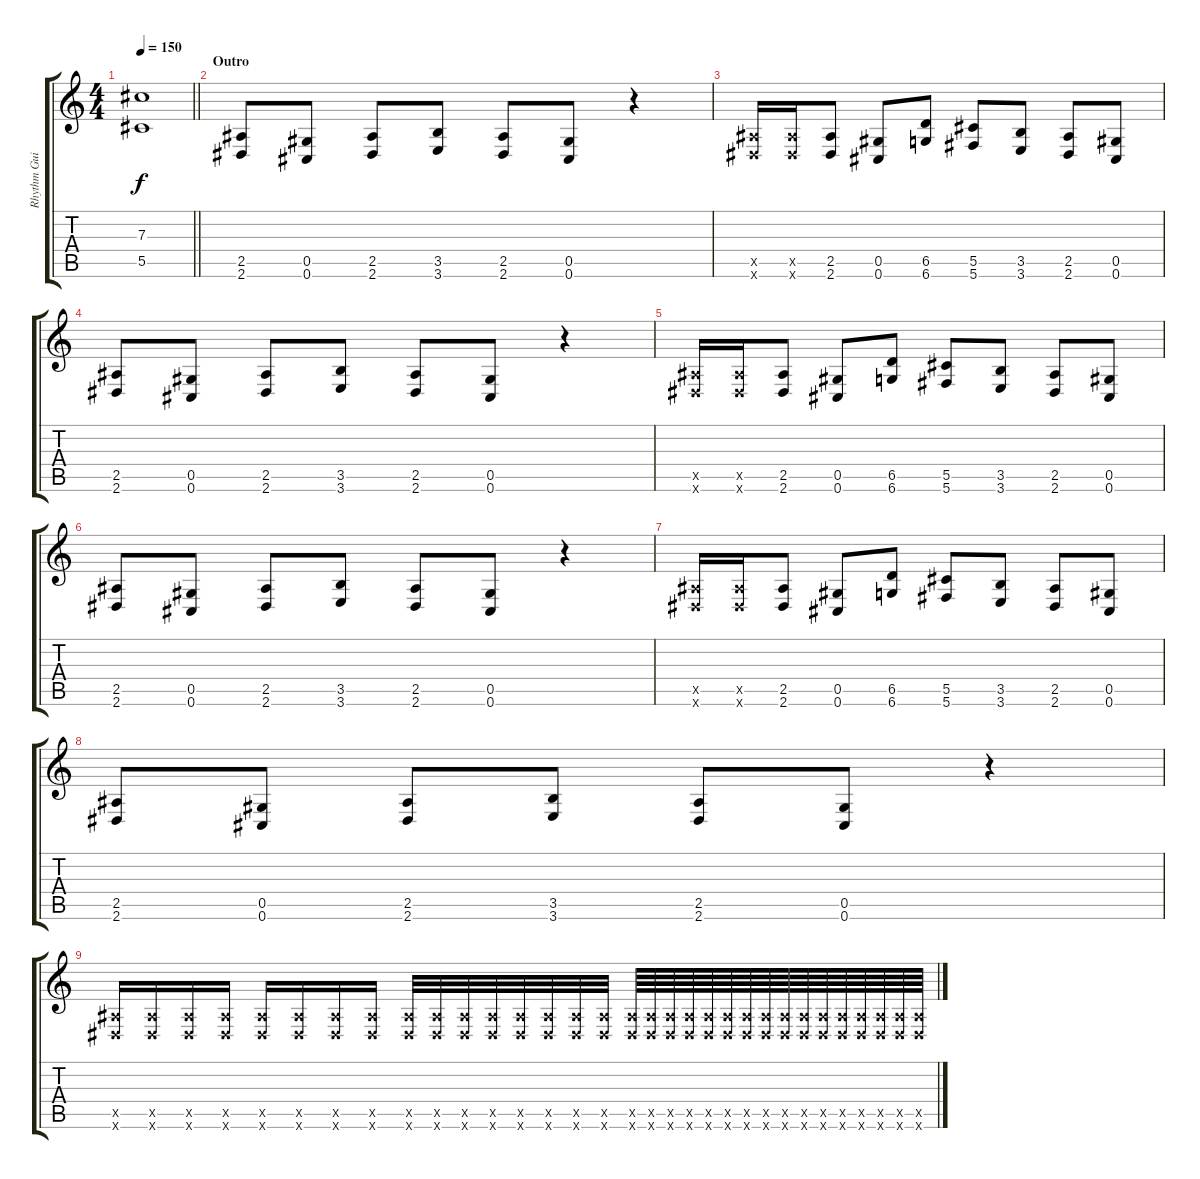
\track ("Rhythm Guitar II" "Rhythm Gui") {instrument distortionguitar}
\staff {score tabs}
\tuning (Eb4 Bb3 Gb3 Db3 Ab2 Db2) {hide}
\ts (4 4)
\tempo 150
\clef g2
\barLineRight lightlight
\ks c
(7.3 5.5).1{dy f} |
\section ("" "Outro")
(2.5 2.6).8 (0.5 0.6).8 (2.5 2.6).8 (3.5 3.6).8 (2.5 2.6).8 (0.5 0.6).8 r.4 |
(2.5{x} 2.6{x}).16 (2.5{x} 2.6{x}).16 (2.5 2.6).8 (0.5 0.6).8 (6.5 6.6).8 (5.5 5.6).8 (3.5 3.6).8 (2.5 2.6).8 (0.5 0.6).8 |
(2.5 2.6).8 (0.5 0.6).8 (2.5 2.6).8 (3.5 3.6).8 (2.5 2.6).8 (0.5 0.6).8 r.4 |
(2.5{x} 2.6{x}).16 (2.5{x} 2.6{x}).16 (2.5 2.6).8 (0.5 0.6).8 (6.5 6.6).8 (5.5 5.6).8 (3.5 3.6).8 (2.5 2.6).8 (0.5 0.6).8 |
(2.5 2.6).8 (0.5 0.6).8 (2.5 2.6).8 (3.5 3.6).8 (2.5 2.6).8 (0.5 0.6).8 r.4 |
(2.5{x} 2.6{x}).16 (2.5{x} 2.6{x}).16 (2.5 2.6).8 (0.5 0.6).8 (6.5 6.6).8 (5.5 5.6).8 (3.5 3.6).8 (2.5 2.6).8 (0.5 0.6).8 |
(2.5 2.6).8 (0.5 0.6).8 (2.5 2.6).8 (3.5 3.6).8 (2.5 2.6).8 (0.5 0.6).8 r.4 |
(2.5{x} 2.6{x}).16 (2.5{x} 2.6{x}).16 (2.5{x} 2.6{x}).16 (2.5{x} 2.6{x}).16 (2.5{x} 2.6{x}).16 (2.5{x} 2.6{x}).16 (2.5{x} 2.6{x}).16 (2.5{x} 2.6{x}).16 (2.5{x} 2.6{x}).32 (2.5{x} 2.6{x}).32 (2.5{x} 2.6{x}).32 (2.5{x} 2.6{x}).32 (2.5{x} 2.6{x}).32 (2.5{x} 2.6{x}).32 (2.5{x} 2.6{x}).32 (2.5{x} 2.6{x}).32 (2.5{x} 2.6{x}).64 (2.5{x} 2.6{x}).64 (2.5{x} 2.6{x}).64 (2.5{x} 2.6{x}).64 (2.5{x} 2.6{x}).64 (2.5{x} 2.6{x}).64 (2.5{x} 2.6{x}).64 (2.5{x} 2.6{x}).64 (2.5{x} 2.6{x}).64 (2.5{x} 2.6{x}).64 (2.5{x} 2.6{x}).64 (2.5{x} 2.6{x}).64 (2.5{x} 2.6{x}).64 (2.5{x} 2.6{x}).64 (2.5{x} 2.6{x}).64 (2.5{x} 2.6{x}).64
